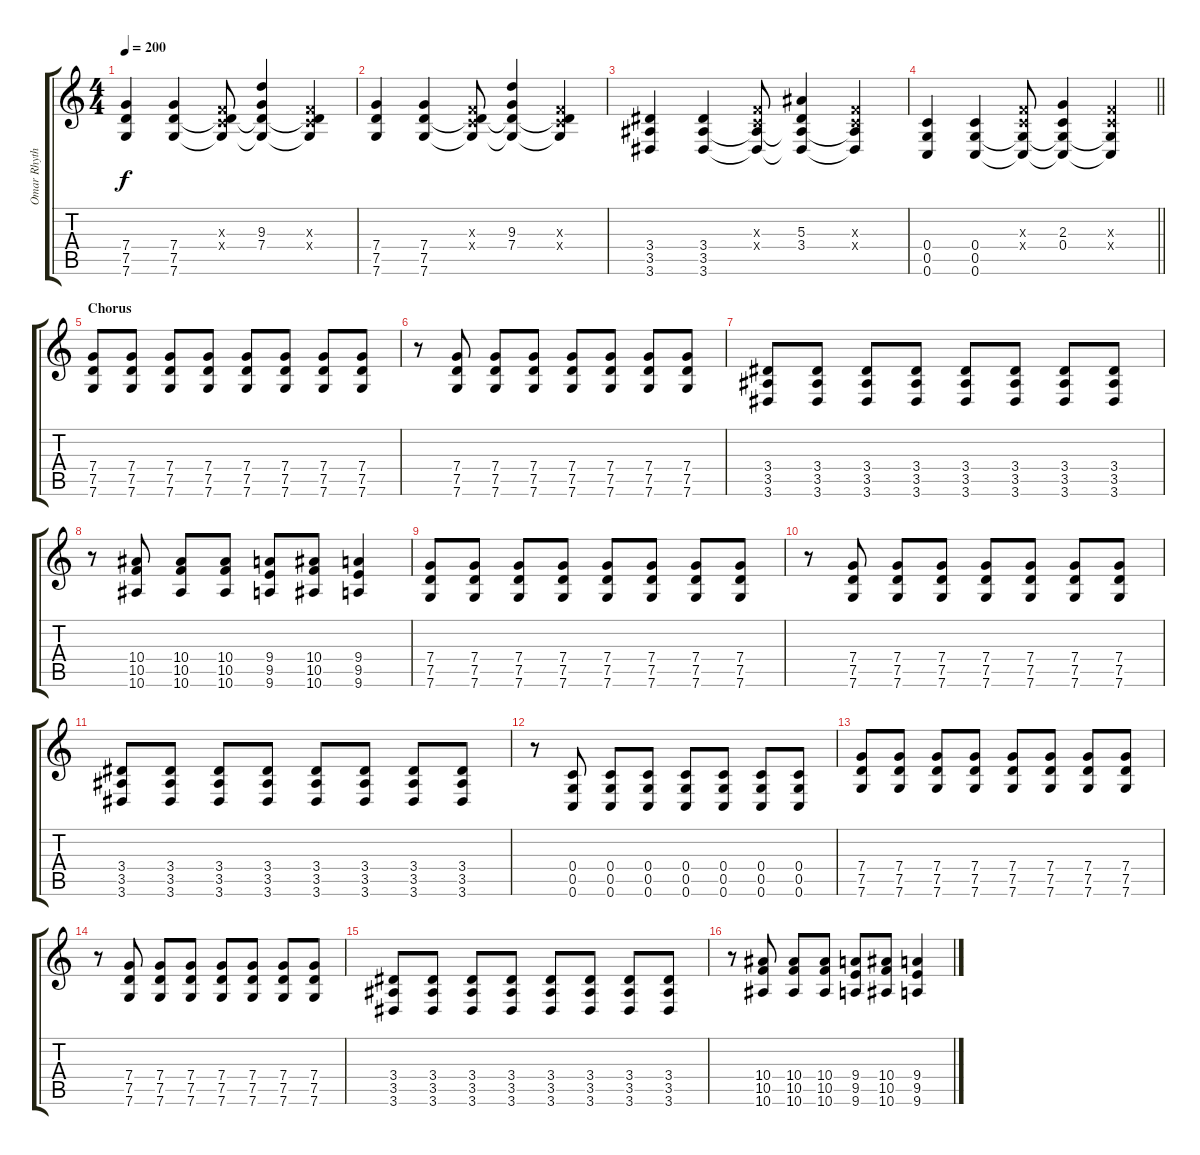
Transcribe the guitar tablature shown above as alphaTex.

\track ("Omar Rhythm " "Omar Rhyth") {instrument distortionguitar}
\staff {score tabs}
\tuning (D4 A3 F3 C3 G2 C2) {hide}
\ts (4 4)
\tempo 200
\clef g2
\ks c
(7.4 7.5 7.6).4{dy f} (7.4 7.5 7.6).4 (0.3{x} 0.4{x} 7.5{t} 7.6{t}).8 (9.3 7.4 7.5{t} 7.6{t}).4 (0.3{x} 0.4{x} 7.5{t} 7.6{t}).4 |
(7.4 7.5 7.6).4 (7.4 7.5 7.6).4 (0.3{x} 0.4{x} 7.5{t} 7.6{t}).8 (9.3 7.4 7.5{t} 7.6{t}).4 (0.3{x} 0.4{x} 7.5{t} 7.6{t}).4 |
(3.4 3.5 3.6).4 (3.4 3.5 3.6).4 (0.3{x} 0.4{x} 3.5{t} 3.6{t}).8 (5.3 3.4 3.5{t} 3.6{t}).4 (0.3{x} 0.4{x} 3.5{t} 3.6{t}).4 |
\barLineRight lightlight
(0.4 0.5 0.6).4 (0.4 0.5 0.6).4 (0.3{x} 0.4{x} 0.5{t} 0.6{t}).8 (2.3 0.4 0.5{t} 0.6{t}).4 (0.3{x} 0.4{x} 0.5{t} 0.6{t}).4 |
\section ("" "Chorus")
(7.4 7.5 7.6).8 (7.4 7.5 7.6).8 (7.4 7.5 7.6).8 (7.4 7.5 7.6).8 (7.4 7.5 7.6).8 (7.4 7.5 7.6).8 (7.4 7.5 7.6).8 (7.4 7.5 7.6).8 |
r.8 (7.4 7.5 7.6).8 (7.4 7.5 7.6).8 (7.4 7.5 7.6).8 (7.4 7.5 7.6).8 (7.4 7.5 7.6).8 (7.4 7.5 7.6).8 (7.4 7.5 7.6).8 |
(3.4 3.5 3.6).8 (3.4 3.5 3.6).8 (3.4 3.5 3.6).8 (3.4 3.5 3.6).8 (3.4 3.5 3.6).8 (3.4 3.5 3.6).8 (3.4 3.5 3.6).8 (3.4 3.5 3.6).8 |
r.8 (10.4 10.5 10.6).8 (10.4 10.5 10.6).8 (10.4 10.5 10.6).8 (9.4 9.5 9.6).8 (10.4 10.5 10.6).8 (9.4 9.5 9.6).4 |
(7.4 7.5 7.6).8 (7.4 7.5 7.6).8 (7.4 7.5 7.6).8 (7.4 7.5 7.6).8 (7.4 7.5 7.6).8 (7.4 7.5 7.6).8 (7.4 7.5 7.6).8 (7.4 7.5 7.6).8 |
r.8 (7.4 7.5 7.6).8 (7.4 7.5 7.6).8 (7.4 7.5 7.6).8 (7.4 7.5 7.6).8 (7.4 7.5 7.6).8 (7.4 7.5 7.6).8 (7.4 7.5 7.6).8 |
(3.4 3.5 3.6).8 (3.4 3.5 3.6).8 (3.4 3.5 3.6).8 (3.4 3.5 3.6).8 (3.4 3.5 3.6).8 (3.4 3.5 3.6).8 (3.4 3.5 3.6).8 (3.4 3.5 3.6).8 |
r.8 (0.4 0.5 0.6).8 (0.4 0.5 0.6).8 (0.4 0.5 0.6).8 (0.4 0.5 0.6).8 (0.4 0.5 0.6).8 (0.4 0.5 0.6).8 (0.4 0.5 0.6).8 |
(7.4 7.5 7.6).8 (7.4 7.5 7.6).8 (7.4 7.5 7.6).8 (7.4 7.5 7.6).8 (7.4 7.5 7.6).8 (7.4 7.5 7.6).8 (7.4 7.5 7.6).8 (7.4 7.5 7.6).8 |
r.8 (7.4 7.5 7.6).8 (7.4 7.5 7.6).8 (7.4 7.5 7.6).8 (7.4 7.5 7.6).8 (7.4 7.5 7.6).8 (7.4 7.5 7.6).8 (7.4 7.5 7.6).8 |
(3.4 3.5 3.6).8 (3.4 3.5 3.6).8 (3.4 3.5 3.6).8 (3.4 3.5 3.6).8 (3.4 3.5 3.6).8 (3.4 3.5 3.6).8 (3.4 3.5 3.6).8 (3.4 3.5 3.6).8 |
r.8 (10.4 10.5 10.6).8 (10.4 10.5 10.6).8 (10.4 10.5 10.6).8 (9.4 9.5 9.6).8 (10.4 10.5 10.6).8 (9.4 9.5 9.6).4
